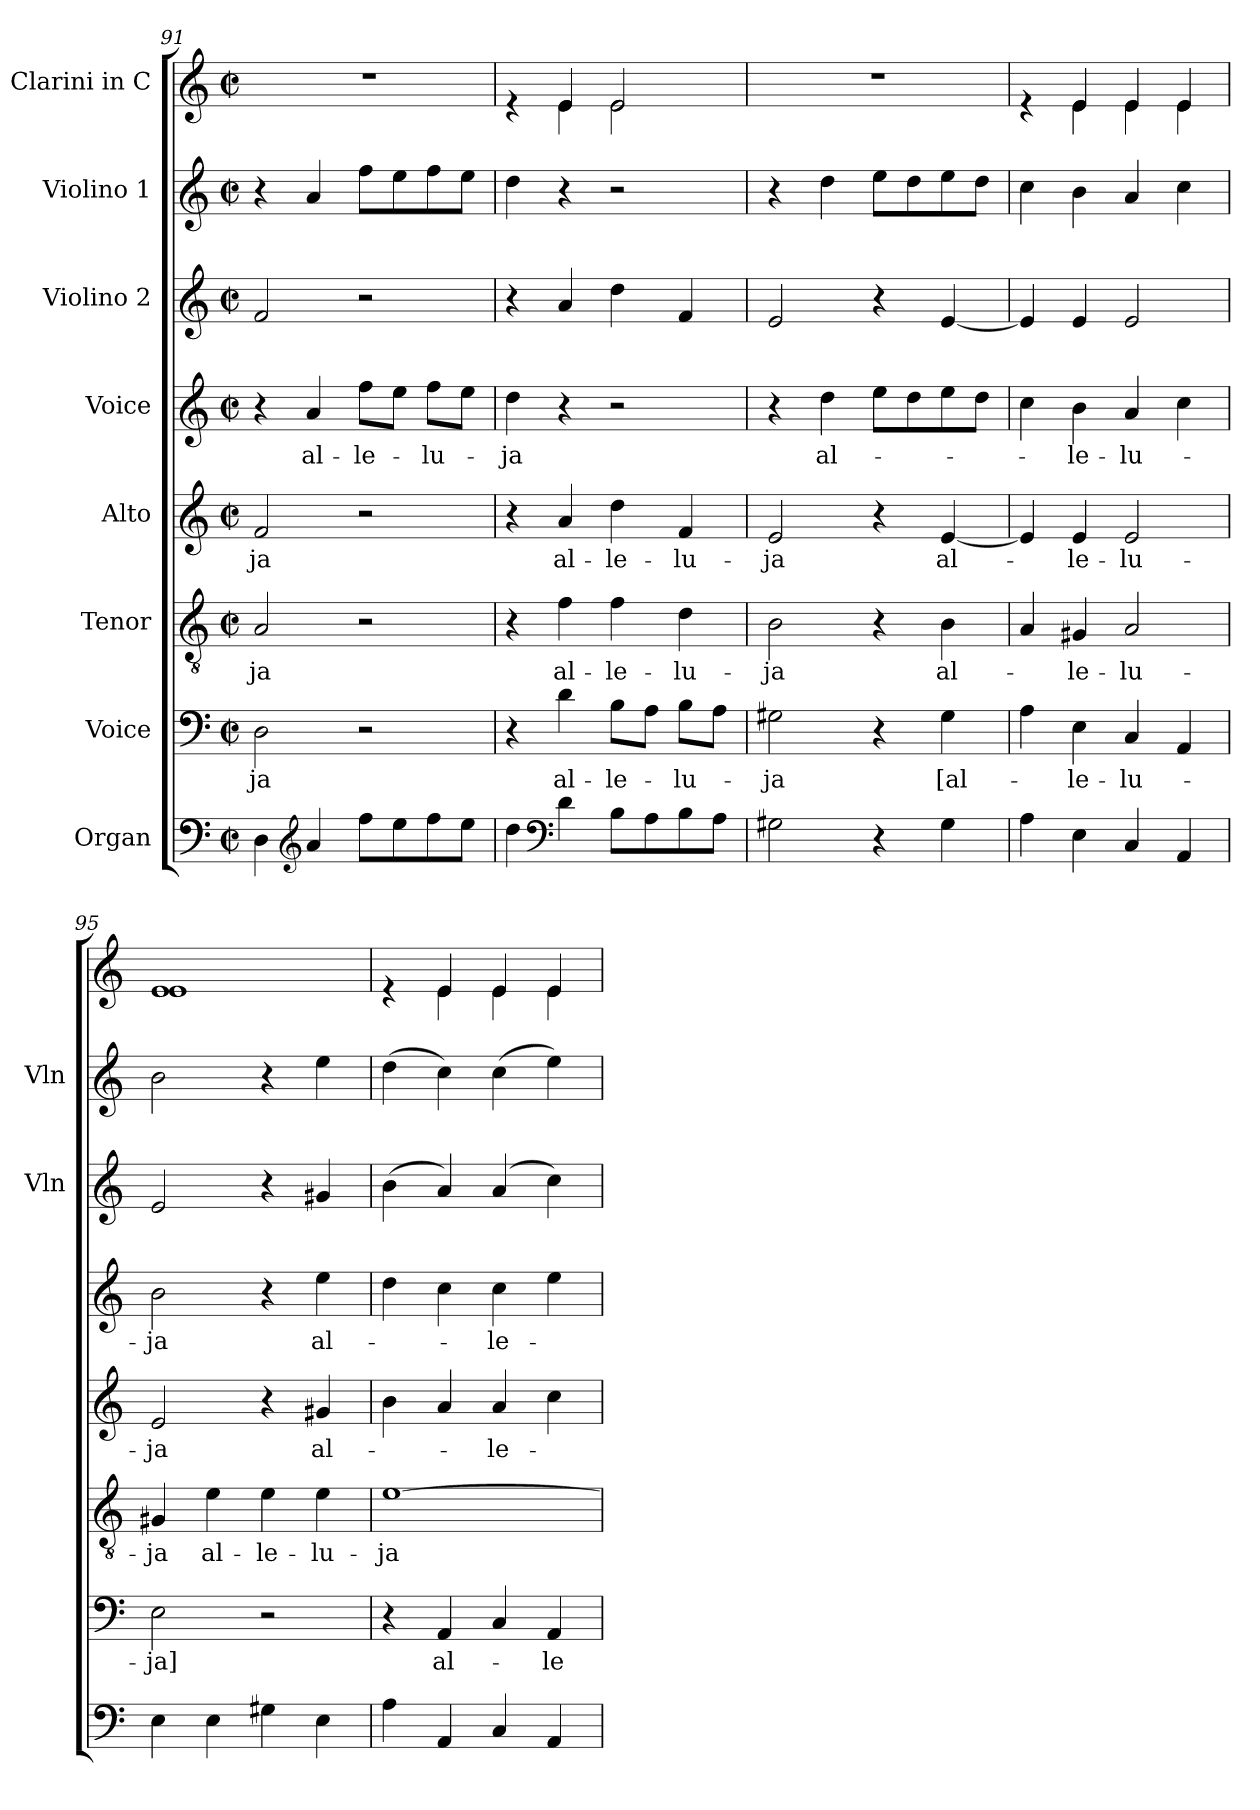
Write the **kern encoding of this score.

**kern	**kern	**text	**kern	**text	**kern	**text	**kern	**text	**kern	**kern	**kern
*part8	*part7	*part7	*part6	*part6	*part5	*part5	*part4	*part4	*part3	*part2	*part1
*staff8	*staff7	*staff7	*staff6	*staff6	*staff5	*staff5	*staff4	*staff4	*staff3	*staff2	*staff1
*I"Organ	*I"Voice	*	*I"Tenor	*	*I"Alto	*	*I"Voice	*	*I"Violino 2	*I"Violino 1	*I"Clarini  in C
*	*	*	*	*	*	*	*	*	*I'Vln	*I'Vln	*
*clefF4	*clefF4	*	*clefGv2	*	*clefG2	*	*clefG2	*	*clefG2	*clefG2	*clefG2
*k[]	*k[]	*	*k[]	*	*k[]	*	*k[]	*	*k[]	*k[]	*k[]
*M2/2	*M2/2	*	*M2/2	*	*M2/2	*	*M2/2	*	*M2/2	*M2/2	*M2/2
*met(c|)	*met(c|)	*	*met(c|)	*	*met(c|)	*	*met(c|)	*	*met(c|)	*met(c|)	*met(c|)
=91	=91	=91	=91	=91	=91	=91	=91	=91	=91	=91	=91
!	!	!LO:LY:b	!	!LO:LY:b	!	!LO:LY:b	!	!	!	!	!
4D\	2D\	-ja	2A/	-ja	2f/	-ja	4r	.	2f/	4r	1r
*clefG2	*	*	*	*	*	*	*	*	*	*	*
!	!	!	!	!	!	!	!	!LO:LY:b	!	!	!
4a/	.	.	.	.	.	.	4a/	al-	.	4a/	.
!	!	!	!	!	!	!	!	!LO:LY:b	!	!	!
8ff\L	2r	.	2r	.	2r	.	8ff\L	-le-	2r	8ff\L	.
8ee\	.	.	.	.	.	.	8ee\J	.	.	8ee\	.
!	!	!	!	!	!	!	!	!LO:LY:b	!	!	!
8ff\	.	.	.	.	.	.	8ff\L	-lu-	.	8ff\	.
8ee\J	.	.	.	.	.	.	8ee\J	.	.	8ee\J	.
=92	=92	=92	=92	=92	=92	=92	=92	=92	=92	=92	=92
!	!	!	!	!	!	!	!	!LO:LY:b	!	!	!
*	*	*	*	*	*	*	*	*	*	*	*^
4dd\	4r	.	4r	.	4r	.	4dd\	-ja	4r	4dd\	4re	4ryy
*clefF4	*	*	*	*	*	*	*	*	*	*	*	*
!	!	!LO:LY:b	!	!LO:LY:b	!	!LO:LY:b	!	!	!	!	!	!
4d\	4d\	al-	4f\	al-	4a/	al-	4r	.	4a/	4r	4e/	4e\
!	!	!LO:LY:b	!	!LO:LY:b	!	!LO:LY:b	!	!	!	!	!	!
8B\L	8B\L	-le-	4f\	-le-	4dd\	-le-	2r	.	4dd\	2r	2e/	2e\
8A\	8A\J	.	.	.	.	.	.	.	.	.	.	.
!	!	!LO:LY:b	!	!LO:LY:b	!	!LO:LY:b	!	!	!	!	!	!
8B\	8B\L	-lu-	4d\	-lu-	4f/	-lu-	.	.	4f/	.	.	.
8A\J	8A\J	.	.	.	.	.	.	.	.	.	.	.
*	*	*	*	*	*	*	*	*	*	*	*v	*v
=93	=93	=93	=93	=93	=93	=93	=93	=93	=93	=93	=93
!	!	!LO:LY:b	!	!LO:LY:b	!	!LO:LY:b	!	!	!	!	!
2G#X\	2G#X\	-ja	2B\	-ja	2e/	-ja	4r	.	2e/	4r	1r
!	!	!	!	!	!	!	!	!LO:LY:b	!	!	!
.	.	.	.	.	.	.	4dd\	al-	.	4dd\	.
4r	4r	.	4r	.	4r	.	8ee\L	.	4r	8ee\L	.
.	.	.	.	.	.	.	8dd\	.	.	8dd\	.
!	!	!LO:LY:b	!	!LO:LY:b	!	!LO:LY:b	!	!	!	!	!
4G#\	4G#\	[al-	4B\	al-	[4e/	al-	8ee\	.	[4e/	8ee\	.
.	.	.	.	.	.	.	8dd\J	.	.	8dd\J	.
=94	=94	=94	=94	=94	=94	=94	=94	=94	=94	=94	=94
*	*	*	*	*	*	*	*	*	*	*	*^
4A\	4A\	.	4A/	.	4e/]	.	4cc\	.	4e/]	4cc\	4re	4ryy
!	!	!LO:LY:b	!	!LO:LY:b	!	!LO:LY:b	!	!LO:LY:b	!	!	!	!
4E\	4E\	-le-	4G#X/	-le-	4e/	-le-	4b\	-le-	4e/	4b\	4e/	4e\
!	!	!LO:LY:b	!	!LO:LY:b	!	!LO:LY:b	!	!LO:LY:b	!	!	!	!
4C/	4C/	-lu-	2A/	-lu-	2e/	-lu-	4a/	-lu-	2e/	4a/	4e/	4e\
4AA/	4AA/	.	.	.	.	.	4cc\	.	.	4cc\	4e/	4e\
=95	=95	=95	=95	=95	=95	=95	=95	=95	=95	=95	=95	=95
!	!	!LO:LY:b	!	!LO:LY:b	!	!LO:LY:b	!	!LO:LY:b	!	!	!	!
4E\	2E\	-ja]	4G#X/	-ja	2e/	-ja	2b\	-ja	2e/	2b\	1e	1e
!	!	!	!	!LO:LY:b	!	!	!	!	!	!	!	!
4E\	.	.	4e\	al-	.	.	.	.	.	.	.	.
!	!	!	!	!LO:LY:b	!	!	!	!	!	!	!	!
4G#X\	2r	.	4e\	-le-	4r	.	4r	.	4r	4r	.	.
!	!	!	!	!LO:LY:b	!	!LO:LY:b	!	!LO:LY:b	!	!	!	!
4E\	.	.	4e\	-lu-	4g#X/	al-	4ee\	al-	4g#X/	4ee\	.	.
!!LO:PB:g=z	!!
=96	=96	=96	=96	=96	=96	=96	=96	=96	=96	=96	=96	=96
!	!	!	!	!LO:LY:b	!	!	!	!	!	!	!	!
4A\	4r	.	[1e	-ja	4b\	.	4dd\	.	(4b\	(4dd\	4re	4ryy
!	!	!LO:LY:b	!	!	!	!	!	!	!	!	!	!
4AA/	4AA/	al-	.	.	4a/	.	4cc\	.	4a/)	4cc\)	4e/	4e\
!	!	!	!	!	!	!LO:LY:b	!	!LO:LY:b	!	!	!	!
4C/	4C/	.	.	.	4a/	-le-	4cc\	-le-	(4a/	(4cc\	4e/	4e\
!	!	!LO:LY:b	!	!	!	!	!	!	!	!	!	!
4AA/	4AA/	-le-	.	.	4cc\	.	4ee\	.	4cc\)	4ee\)	4e/	4e\
*	*	*	*	*	*	*	*	*	*	*	*v	*v
=	=	=	=	=	=	=	=	=	=	=	=
*-	*-	*-	*-	*-	*-	*-	*-	*-	*-	*-	*-
